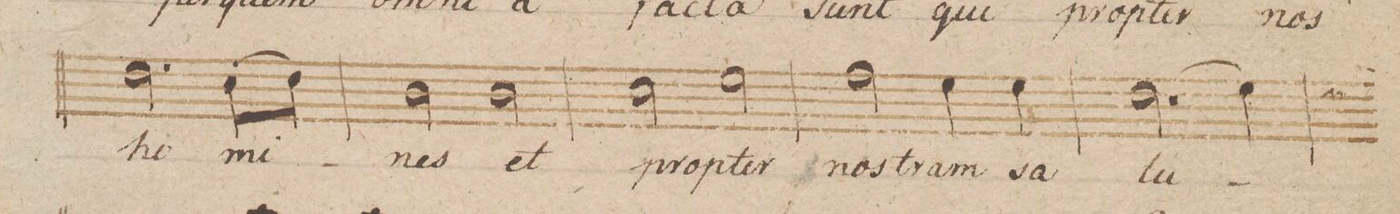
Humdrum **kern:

**kern	**text	**dynam
*I"Canto.	*	*
*clefC1	*	*
*k[b-]	*	*
*met(c|)	*	*
*M2/2	*	*
2.b-\	ho-	.
(8a\L	-mi-	.
8b-\J)	.	.
=59	=59	=59
2g\	-nes	.
2g\	et	.
=60	=60	=60
2a\	prop-	.
2cc\	-ter	.
=61	=61	=61
2dd\	nos-	.
4cc\	-tram	.
4cc\	sa-	.
=62	=62	=62
(2.b-\	-lu-	.
4cc\)	.	.
=63	=63	=63
*-	*-	*-
